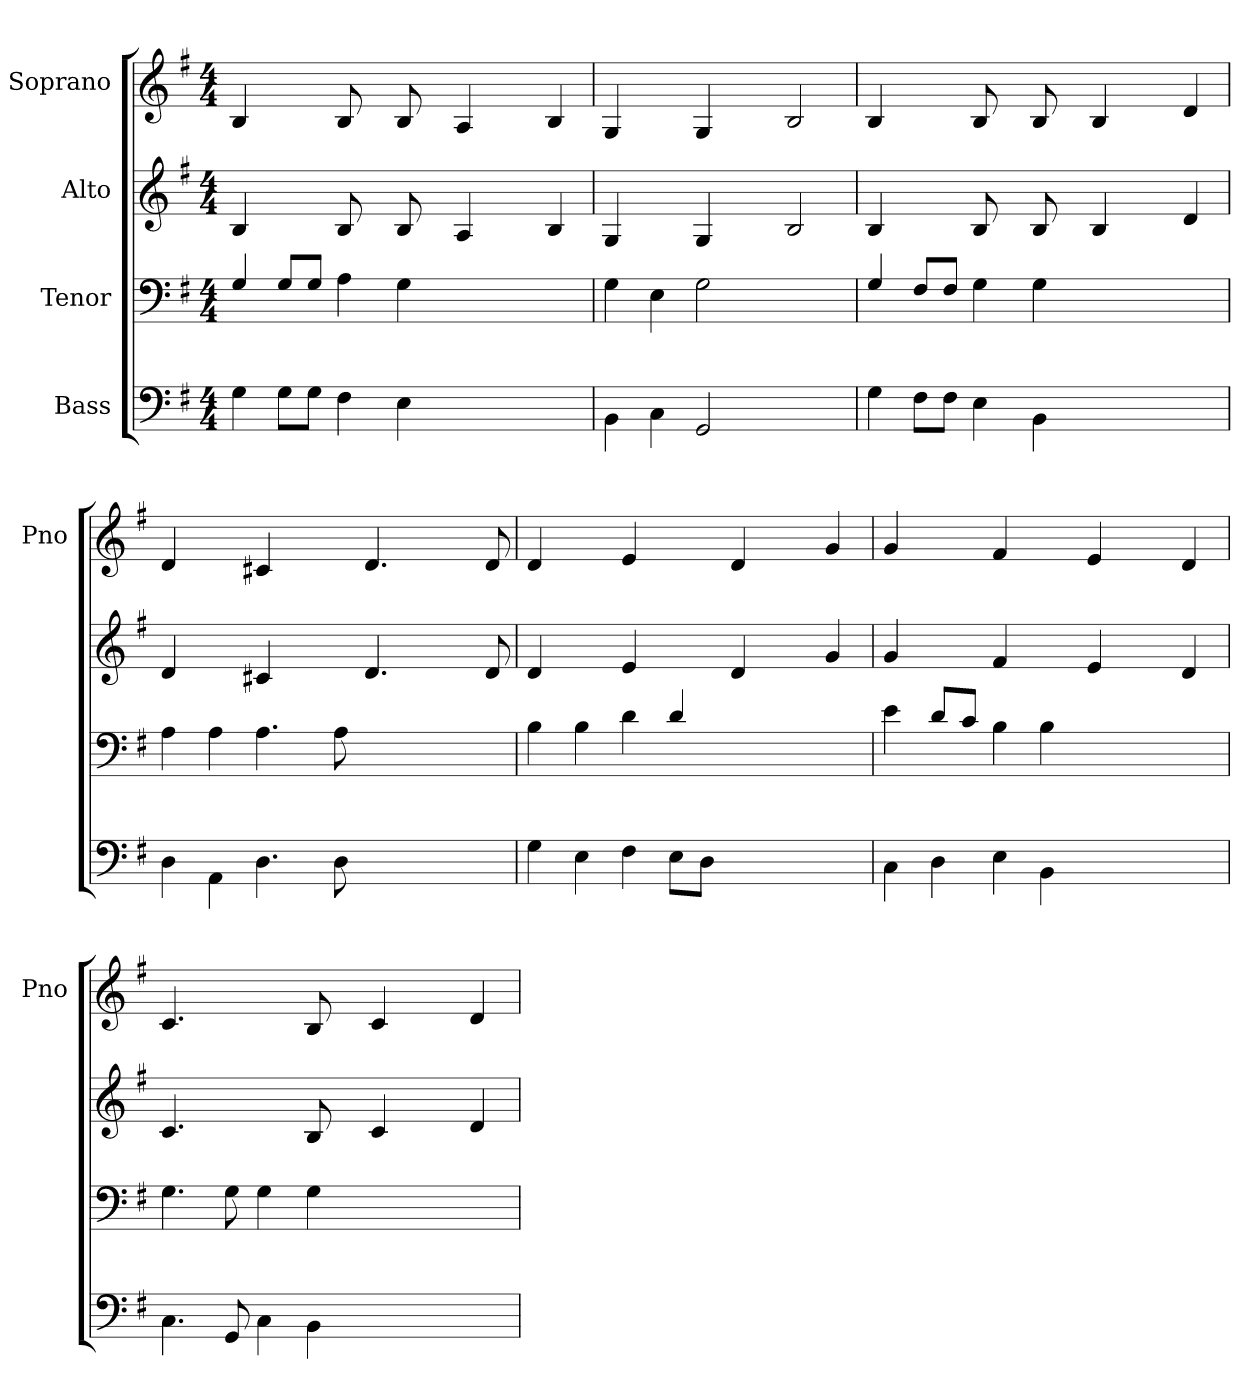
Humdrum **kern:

**kern	**kern	**kern	**kern
*part4	*part3	*part2	*part1
*staff4	*staff3	*staff2	*staff1
*I"Bass	*I"Tenor	*I"Alto	*I"Soprano
*	*	*	*I'Pno
*clefF4	*clefF4	*clefG2	*clefG2
*k[f#]	*k[f#]	*k[f#]	*k[f#]
*G:	*G:	*G:	*G:
*M4/4	*M4/4	*M4/4	*M4/4
=	=	=	=
4G\	4G/	4B/	4B/
8G\L	8G/L	4ryy	4ryy
8G\J	8G/J	.	.
4F#\	4A\	8B/	8B/
.	.	8ryy	8ryy
4E\	4G\	8B/	8B/
.	.	8ryy	8ryy
2.ryy	2.ryy	4A/	4A/
.	.	4ryy	4ryy
.	.	4B/	4B/
=	=	=	=
4BB\	4G\	4G/	4G/
4C\	4E\	4ryy	4ryy
2GG/	2G\	4G/	4G/
.	.	4ryy	4ryy
2ryy	2ryy	2B/	2B/
=	=	=	=
4G\	4G/	4B/	4B/
8F#\L	8F#/L	4ryy	4ryy
8F#\J	8F#/J	.	.
4E\	4G\	8B/	8B/
.	.	8ryy	8ryy
4BB\	4G\	8B/	8B/
.	.	8ryy	8ryy
2.ryy	2.ryy	4B/	4B/
.	.	4ryy	4ryy
.	.	4d/	4d/
=	=	=	=
4D\	4A\	4d/	4d/
4AA\	4A\	4ryy	4ryy
4.D\	4.A\	4c#X/	4c#X/
.	.	4ryy	4ryy
8D\	8A\	.	.
2..ryy	2..ryy	4.d/	4.d/
.	.	4.ryy	4.ryy
.	.	8d/	8d/
=	=	=	=
4G\	4B\	4d/	4d/
4E\	4B\	4ryy	4ryy
4F#\	4d\	4e/	4e/
8E\L	4d/	4ryy	4ryy
8D\J	.	.	.
2.ryy	2.ryy	4d/	4d/
.	.	4ryy	4ryy
.	.	4g/	4g/
=	=	=	=
4C\	4e\	4g/	4g/
4D\	8d/L	4ryy	4ryy
.	8c/J	.	.
4E\	4B\	4f#/	4f#/
4BB\	4B\	4ryy	4ryy
2.ryy	2.ryy	4e/	4e/
.	.	4ryy	4ryy
.	.	4d/	4d/
=	=	=	=
4.C\	4.G\	4.c/	4.c/
8GG/	8G\	4.ryy	4.ryy
4C\	4G\	.	.
4BB\	4G\	8B/	8B/
.	.	8ryy	8ryy
2.ryy	2.ryy	4c/	4c/
.	.	4ryy	4ryy
.	.	4d/	4d/
=	=	=	=
*-	*-	*-	*-
